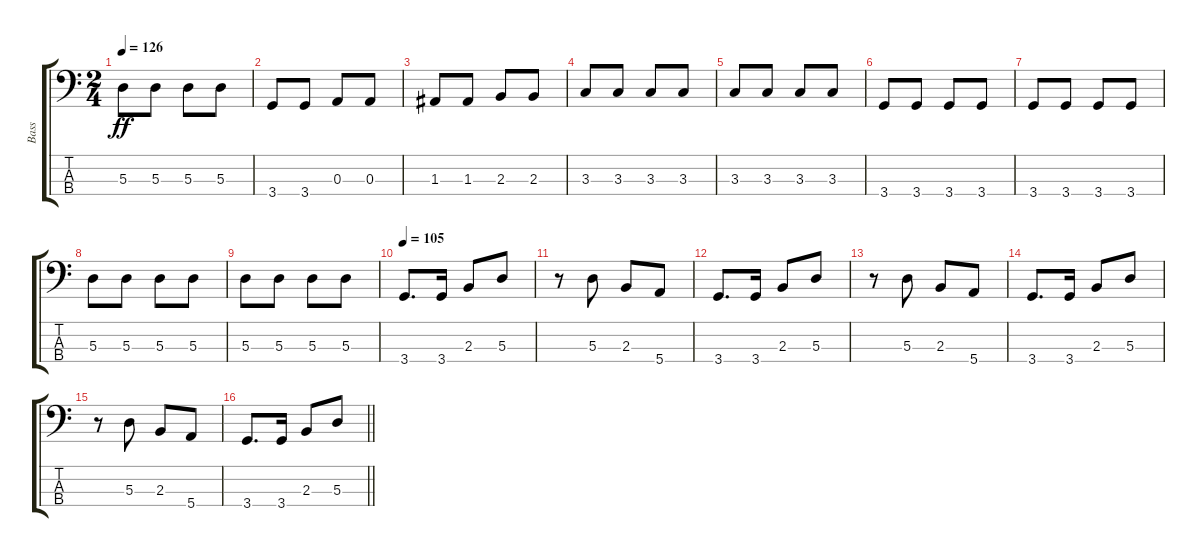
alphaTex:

\track ("Bass" "Bass") {instrument electricbasspick}
\staff {score tabs}
\tuning (G2 D2 A1 E1) {hide}
\ts (2 4)
\tempo 126
\clef f4
\ks c
5.3.8{dy ff} 5.3.8 5.3.8 5.3.8 |
3.4.8 3.4.8 0.3.8 0.3.8 |
1.3.8 1.3.8 2.3.8 2.3.8 |
3.3.8 3.3.8 3.3.8 3.3.8 |
3.3.8 3.3.8 3.3.8 3.3.8 |
3.4.8 3.4.8 3.4.8 3.4.8 |
3.4.8 3.4.8 3.4.8 3.4.8 |
5.3.8 5.3.8 5.3.8 5.3.8 |
5.3.8 5.3.8 5.3.8 5.3.8 |
\tempo 105
3.4.8{d} 3.4.16 2.3.8 5.3.8 |
r.8 5.3.8 2.3.8 5.4.8 |
3.4.8{d} 3.4.16 2.3.8 5.3.8 |
r.8 5.3.8 2.3.8 5.4.8 |
3.4.8{d} 3.4.16 2.3.8 5.3.8 |
r.8 5.3.8 2.3.8 5.4.8 |
\barLineRight lightlight
3.4.8{d} 3.4.16 2.3.8 5.3.8
